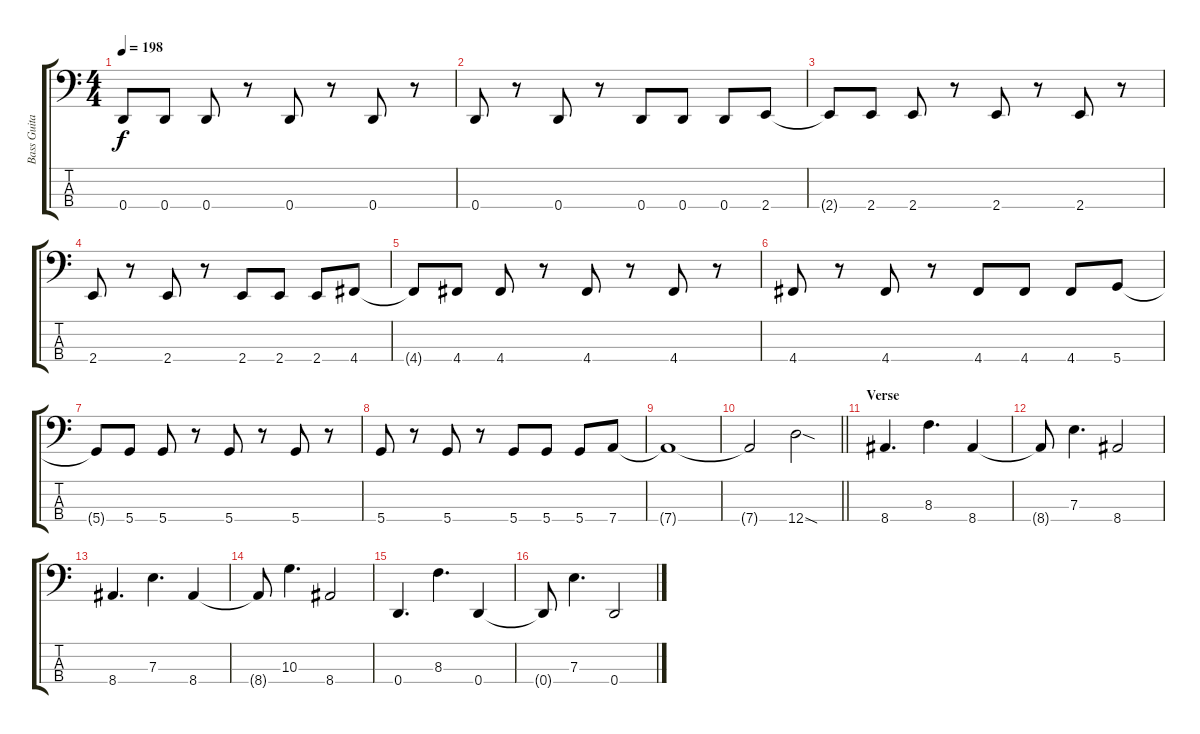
\track ("Bass Guitar" "Bass Guita") {instrument electricbassfinger}
\staff {score tabs}
\tuning (G2 D2 A1 D1) {hide}
\ts (4 4)
\tempo 198
\clef f4
\ks c
0.4{t}.8{dy f} 0.4.8 0.4.8 r.8 0.4.8 r.8 0.4.8 r.8 |
0.4.8 r.8 0.4.8 r.8 0.4.8 0.4.8 0.4.8 2.4.8 |
2.4{t}.8 2.4.8 2.4.8 r.8 2.4.8 r.8 2.4.8 r.8 |
2.4.8 r.8 2.4.8 r.8 2.4.8 2.4.8 2.4.8 4.4.8 |
4.4{t}.8 4.4.8 4.4.8 r.8 4.4.8 r.8 4.4.8 r.8 |
4.4.8 r.8 4.4.8 r.8 4.4.8 4.4.8 4.4.8 5.4.8 |
5.4{t}.8 5.4.8 5.4.8 r.8 5.4.8 r.8 5.4.8 r.8 |
5.4.8 r.8 5.4.8 r.8 5.4.8 5.4.8 5.4.8 7.4.8 |
7.4{t}.1 |
\barLineRight lightlight
7.4{t}.2 12.4{sod}.2 |
\section ("" "Verse")
8.4.4{d} 8.3.4{d} 8.4.4 |
8.4{t}.8 7.3.4{d} 8.4.2 |
8.4.4{d} 7.3.4{d} 8.4.4 |
8.4{t}.8 10.3.4{d} 8.4.2 |
0.4.4{d} 8.3.4{d} 0.4.4 |
0.4{t}.8 7.3.4{d} 0.4.2
